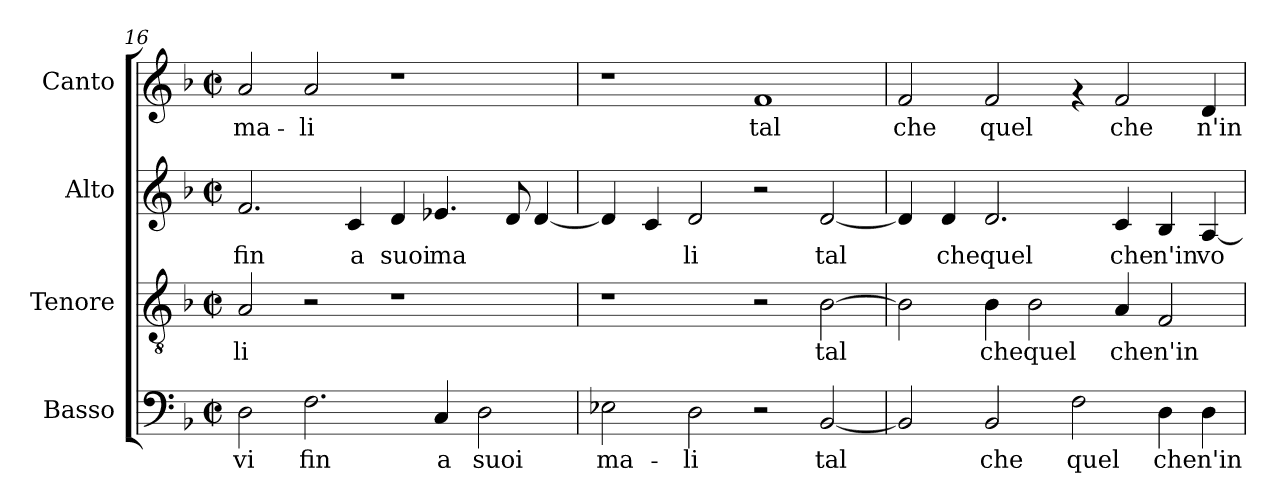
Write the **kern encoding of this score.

**kern	**text	**kern	**text	**kern	**text	**kern	**text
*part4	*part4	*part3	*part3	*part2	*part2	*part1	*part1
*staff4	*staff4	*staff3	*staff3	*staff2	*staff2	*staff1	*staff1
*I"Basso	*	*I"Tenore	*	*I"Alto	*	*I"Canto	*
*clefF4	*	*clefGv2	*	*clefG2	*	*clefG2	*
*k[b-]	*	*k[b-]	*	*k[b-]	*	*k[b-]	*
*F:	*	*F:	*	*F:	*	*F:	*
*M2/2	*	*M2/2	*	*M2/2	*	*M2/2	*
*met(c|)	*	*met(c|)	*	*met(c|)	*	*met(c|)	*
=16	=16	=16	=16	=16	=16	=16	=16
!	!LO:LY:b	!	!LO:LY:b	!	!LO:LY:b:cj	!	!LO:LY:b:cj
2D\	-vi	2A/	-li	2.f/	fin	2a/	ma-
!	!LO:LY:b	!	!	!	!	!	!LO:LY:b:cj
2.F\	fin	2r	.	.	.	2a/	-li
!	!	!	!	!	!LO:LY:b:cj	!	!
.	.	.	.	4c/	a	.	.
!	!	!	!	!	!LO:LY:b:cj	!	!
.	.	1r	.	4d/	suoi	1r	.
!	!LO:LY:b	!	!	!	!LO:LY:b:cj	!	!
4C/	a	.	.	4.e-X/	ma	.	.
!	!LO:LY:b	!	!	!	!	!	!
2D\	suoi	.	.	.	.	.	.
!	!	!	!	!	!LO:LY:b:cj	!	!
.	.	.	.	8d/	.	.	.
!	!	!	!	!	!LO:LY:b:cj	!	!
.	.	.	.	[>4d/	.	.	.
!!LO:PB:g=z
=17	=17	=17	=17	=17	=17	=17	=17
!	!LO:LY:b	!	!	!	!LO:LY:b:cj	!	!
2E-X\	ma-	1r	.	4d/]	.	1r	.
!	!	!	!	!	!LO:LY:b:cj	!	!
.	.	.	.	4c/	.	.	.
!	!LO:LY:b	!	!	!	!LO:LY:b:cj	!	!
2D\	-li	.	.	2d/	li	.	.
!	!	!	!	!	!	!	!LO:LY:b:cj
2r	.	2r	.	2r	.	1f	tal
!	!LO:LY:b	!	!LO:LY:b	!	!LO:LY:b:cj	!	!
[<2BB-/	tal	[>2B-\	tal	[<2d/	tal	.	.
=18	=18	=18	=18	=18	=18	=18	=18
!	!LO:LY:b	!	!LO:LY:b	!	!LO:LY:b:cj	!	!LO:LY:b:cj
2BB-/]	.	2B-\]	.	4d/]	.	2f/	che
!	!	!	!	!	!LO:LY:b:cj	!	!
.	.	.	.	4d/	che	.	.
!	!LO:LY:b	!	!LO:LY:b	!	!LO:LY:b:cj	!	!LO:LY:b:cj
2BB-/	che	4B-\	che	2.d/	quel	2f/	quel
!	!	!	!LO:LY:b	!	!	!	!
.	.	2B-\	quel	.	.	.	.
!	!LO:LY:b	!	!	!	!	!	!
2F\	quel	.	.	.	.	4rf	.
!	!	!	!LO:LY:b	!	!LO:LY:b:cj	!	!LO:LY:b:cj
.	.	4A/	che	4c/	che	2f/	che
!	!LO:LY:b	!	!LO:LY:b	!	!LO:LY:b:cj	!	!
4D\	che	2F/	n'in	4B-/	n'in	.	.
!	!LO:LY:b	!	!	!	!LO:LY:b:cj	!	!LO:LY:b:cj
4D\	n'in-	.	.	[<4A/	vo	4d/	n'in
=	=	=	=	=	=	=	=
*-	*-	*-	*-	*-	*-	*-	*-
